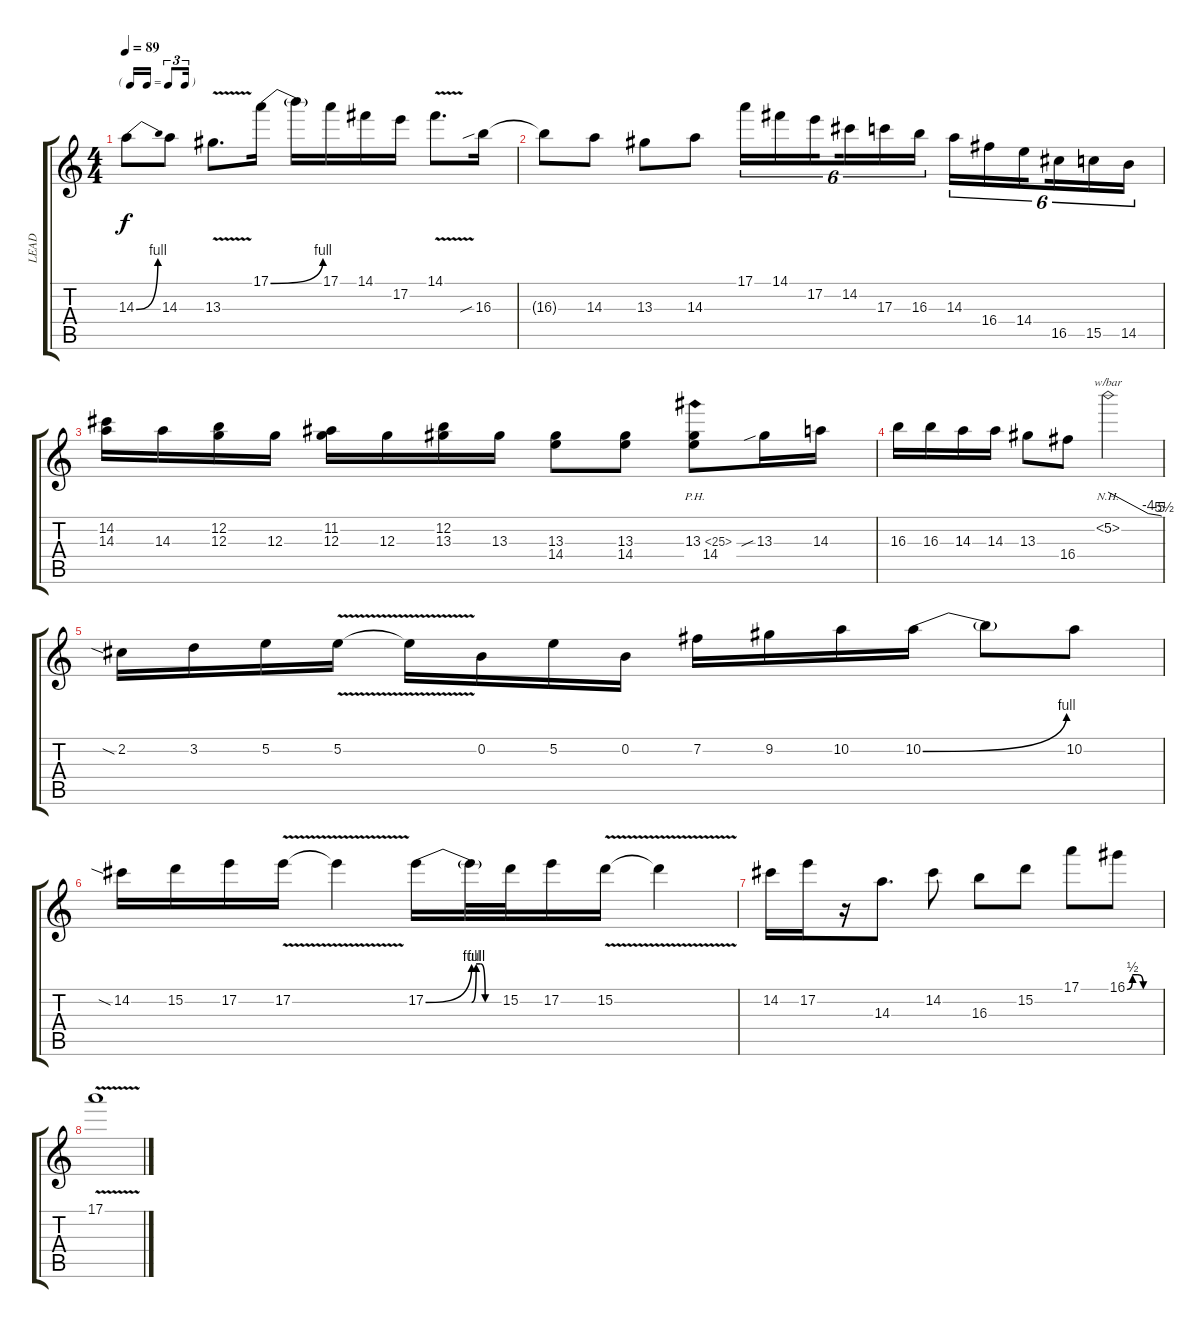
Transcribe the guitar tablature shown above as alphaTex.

\track ("LEAD" "LEAD") {instrument distortionguitar}
\staff {score tabs}
\tuning (E4 B3 G3 D3 A2 E2) {hide}
\ts (4 4)
\tf triplet16th
\tempo 89
\clef g2
\ks c
14.3{be (bend 0 0 60 4)}.8{dy f} 14.3.8 13.3{v}.8{d} 17.1{be (bend 0 0 60 4)}.16 17.1{t}.16 17.1.16 14.1.16 17.2.16 14.1{v}.8{d} 16.3{sib}.16 |
16.3{t}.8 14.3.8 13.3.8 14.3.8 17.1.16{tu (6 4)} 14.1.16{tu (6 4)} 17.2.16{tu (6 4) beam splitsecondary} 14.2.16{tu (6 4)} 17.3.16{tu (6 4)} 16.3.16{tu (6 4)} 14.3.16{tu (6 4)} 16.4.16{tu (6 4)} 14.4.16{tu (6 4) beam splitsecondary} 16.5.16{tu (6 4)} 15.5.16{tu (6 4)} 14.5.16{tu (6 4)} |
(14.2 14.3).16 14.3.16 (12.2 12.3).16 12.3.16 (11.2 12.3).16 12.3.16 (12.2 13.3).16 13.3.16 (13.3 14.4).8 (13.3 14.4).8 (13.3{ph 12} 14.4).8 13.3{sib}.16 14.3.16 |
16.3.16 16.3.16 14.3.16 14.3.16 13.3.8 16.4.8 5.2{nh}.2{tbe (custom default 0 0 45 -16 57 -20 60 -22)} |
2.2{sia}.16 3.2.16 5.2.16 5.2{v}.16 5.2{t}.16 0.2.16 5.2.16 0.2.16 7.2.16 9.2.16 10.2.16 10.2{be (bend 0 0 60 4)}.16 10.2{t}.8 10.2.8 |
14.2{sia}.16 15.2.16 17.2.16 17.2{v}.16 17.2{t}.4 17.2{be (bend 0 0 60 4)}.16 17.2{be (custom 0 0 10 4 20 4 30 0 60 0) t}.32 15.2.32 17.2.16 15.2{v}.16 15.2{t}.4 |
14.2.16 17.2.16 r.16 14.3.8{d} 14.2.8 16.3.8 15.2.8 17.1.8 16.1{be (custom 0 0 10 2 20 2 30 0 60 0)}.8 |
17.1{v}.1
